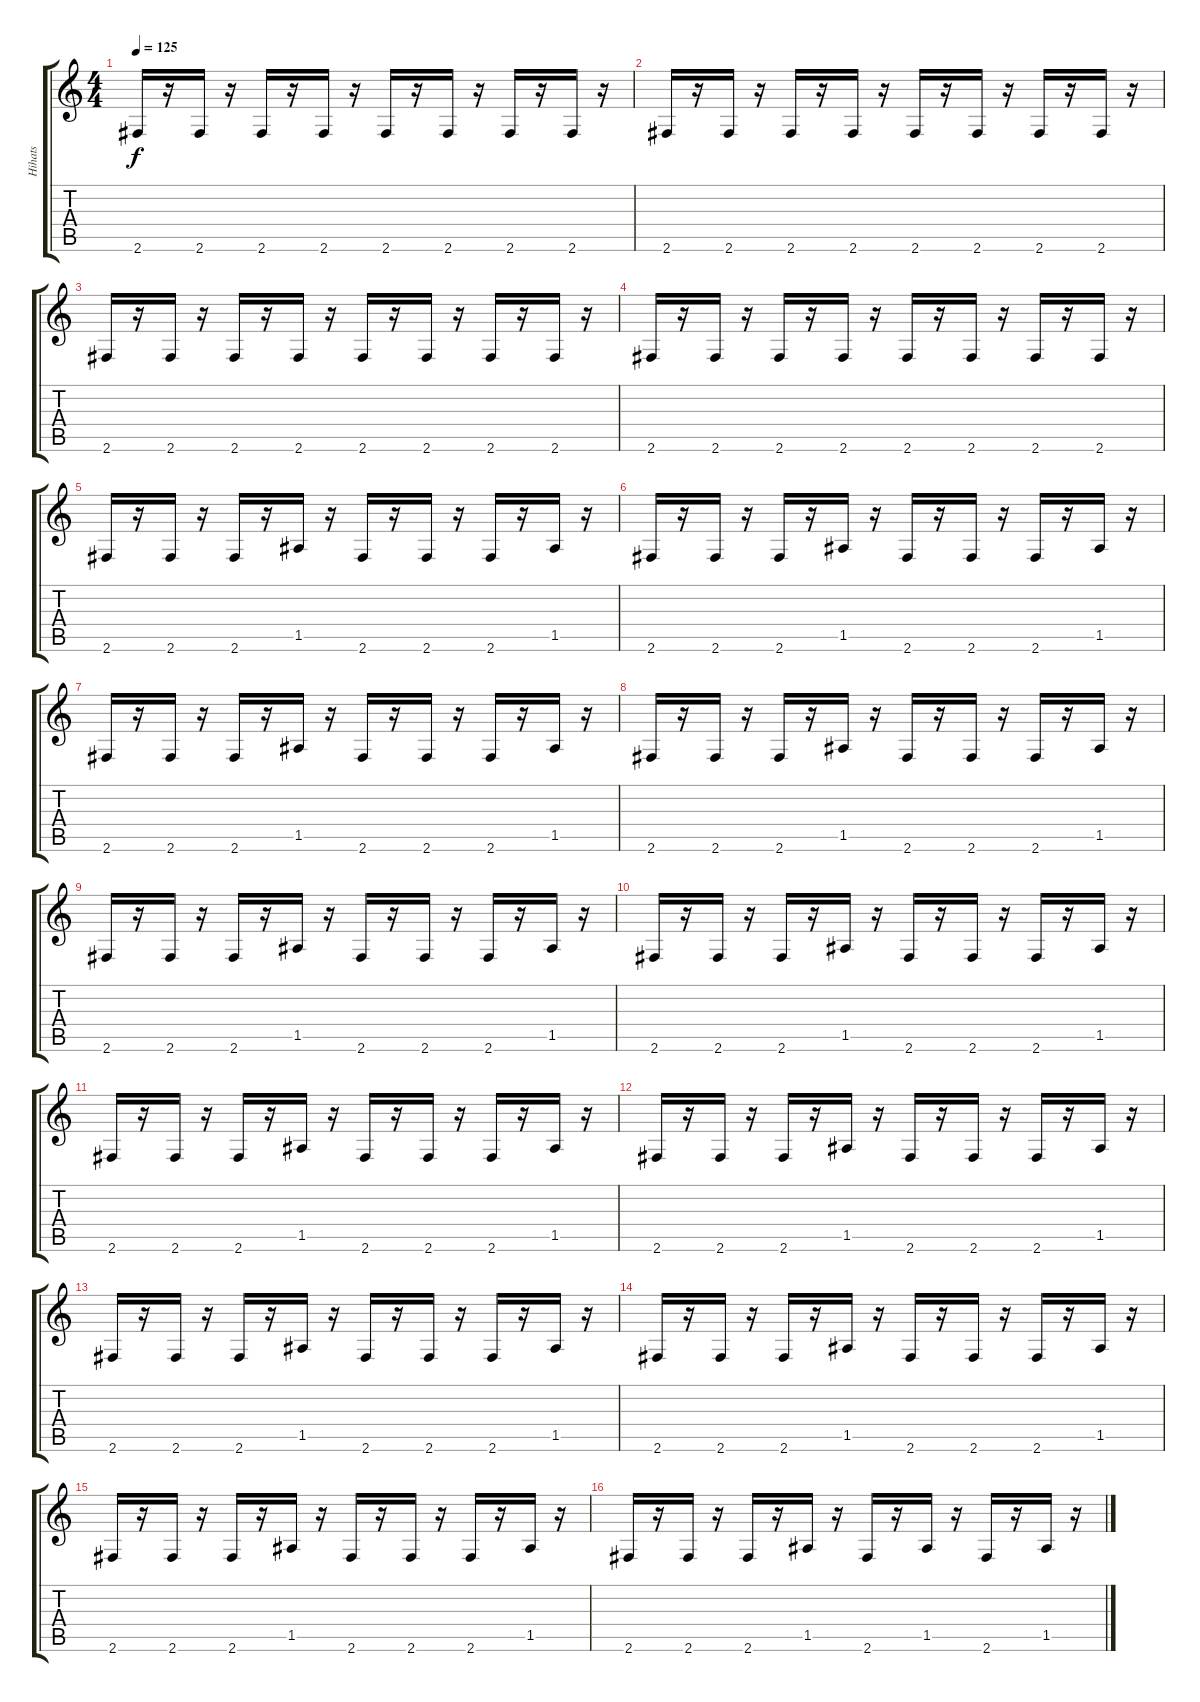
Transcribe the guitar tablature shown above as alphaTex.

\track ("Hihats          " "Hihats    ") {instrument acousticguitarsteel}
\staff {score tabs}
\tuning (E4 B3 G3 D3 A2 E2) {hide}
\ts (4 4)
\tempo 125
\clef g2
\ks c
2.6.16{dy f} r.16 2.6.16 r.16 2.6.16 r.16 2.6.16 r.16 2.6.16 r.16 2.6.16 r.16 2.6.16 r.16 2.6.16 r.16 |
2.6.16 r.16 2.6.16 r.16 2.6.16 r.16 2.6.16 r.16 2.6.16 r.16 2.6.16 r.16 2.6.16 r.16 2.6.16 r.16 |
2.6.16 r.16 2.6.16 r.16 2.6.16 r.16 2.6.16 r.16 2.6.16 r.16 2.6.16 r.16 2.6.16 r.16 2.6.16 r.16 |
2.6.16 r.16 2.6.16 r.16 2.6.16 r.16 2.6.16 r.16 2.6.16 r.16 2.6.16 r.16 2.6.16 r.16 2.6.16 r.16 |
2.6.16 r.16 2.6.16 r.16 2.6.16 r.16 1.5.16 r.16 2.6.16 r.16 2.6.16 r.16 2.6.16 r.16 1.5.16 r.16 |
2.6.16 r.16 2.6.16 r.16 2.6.16 r.16 1.5.16 r.16 2.6.16 r.16 2.6.16 r.16 2.6.16 r.16 1.5.16 r.16 |
2.6.16 r.16 2.6.16 r.16 2.6.16 r.16 1.5.16 r.16 2.6.16 r.16 2.6.16 r.16 2.6.16 r.16 1.5.16 r.16 |
2.6.16 r.16 2.6.16 r.16 2.6.16 r.16 1.5.16 r.16 2.6.16 r.16 2.6.16 r.16 2.6.16 r.16 1.5.16 r.16 |
2.6.16 r.16 2.6.16 r.16 2.6.16 r.16 1.5.16 r.16 2.6.16 r.16 2.6.16 r.16 2.6.16 r.16 1.5.16 r.16 |
2.6.16 r.16 2.6.16 r.16 2.6.16 r.16 1.5.16 r.16 2.6.16 r.16 2.6.16 r.16 2.6.16 r.16 1.5.16 r.16 |
2.6.16 r.16 2.6.16 r.16 2.6.16 r.16 1.5.16 r.16 2.6.16 r.16 2.6.16 r.16 2.6.16 r.16 1.5.16 r.16 |
2.6.16 r.16 2.6.16 r.16 2.6.16 r.16 1.5.16 r.16 2.6.16 r.16 2.6.16 r.16 2.6.16 r.16 1.5.16 r.16 |
2.6.16 r.16 2.6.16 r.16 2.6.16 r.16 1.5.16 r.16 2.6.16 r.16 2.6.16 r.16 2.6.16 r.16 1.5.16 r.16 |
2.6.16 r.16 2.6.16 r.16 2.6.16 r.16 1.5.16 r.16 2.6.16 r.16 2.6.16 r.16 2.6.16 r.16 1.5.16 r.16 |
2.6.16 r.16 2.6.16 r.16 2.6.16 r.16 1.5.16 r.16 2.6.16 r.16 2.6.16 r.16 2.6.16 r.16 1.5.16 r.16 |
2.6.16 r.16 2.6.16 r.16 2.6.16 r.16 1.5.16 r.16 2.6.16 r.16 1.5.16 r.16 2.6.16 r.16 1.5.16 r.16
